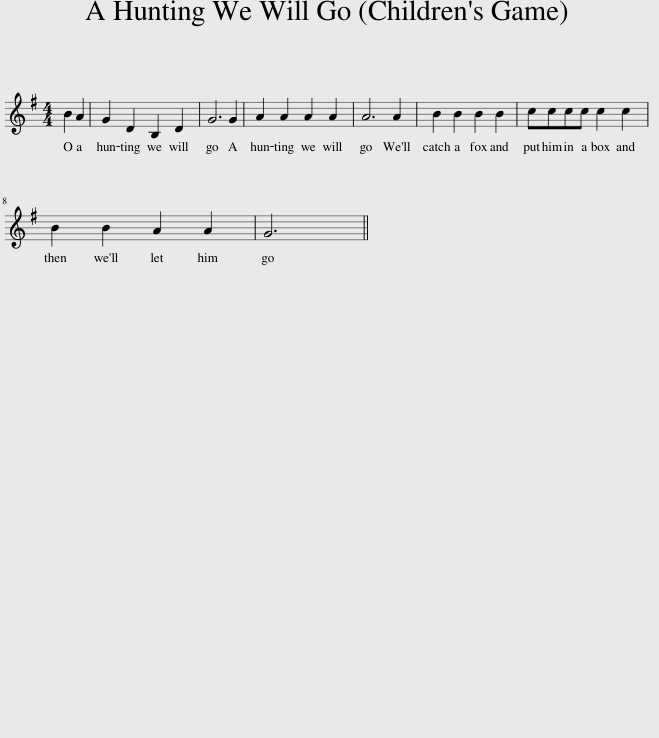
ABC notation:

X:1
L:1/8
M:4/4
I:linebreak $
K:G
V:1 treble
V:1
 B2 A2 | G2 D2 B,2 D2 | G6 G2 | A2 A2 A2 A2 | A6 A2 | %5
 B2 B2 B2 B2 | cccc c2 c2 |$ B2 B2 A2 A2 | G6 || %9
